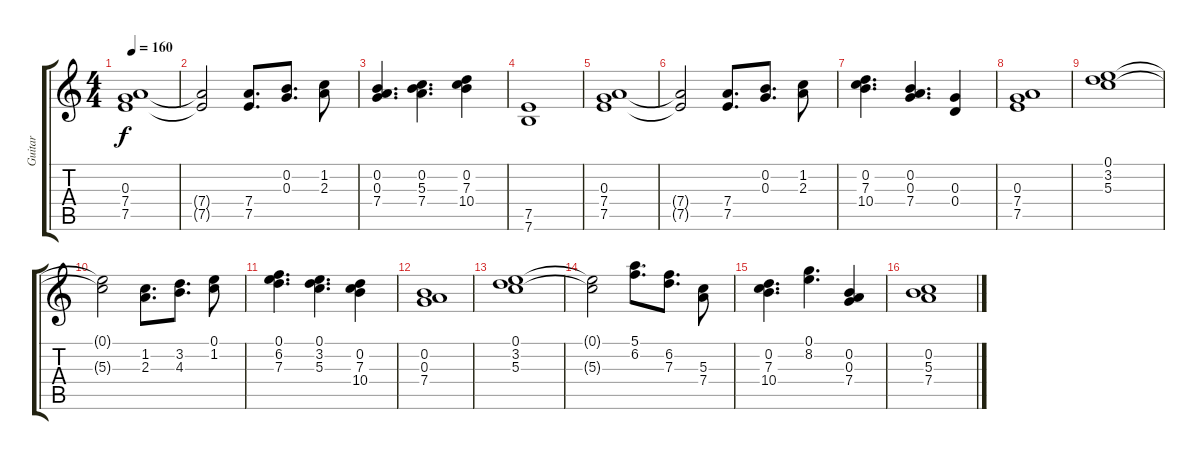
\track ("Guitar " "Guitar ") {instrument overdrivenguitar}
\staff {score tabs}
\tuning (E4 B3 G3 D3 A2 E2) {hide}
\ts (4 4)
\tempo 160
\clef g2
\ks c
(0.3 7.4 7.5).1{dy f volume 15} |
(7.4{t} 7.5{t}).2 (7.4 7.5).8{d} (0.2 0.3).8{d} (1.2 2.3).8 |
(0.2 0.3 7.4).4{d} (0.2 5.3 7.4).4{d} (0.2 7.3 10.4).4 |
(7.5 7.6).1 |
(0.3 7.4 7.5).1{volume 15} |
(7.4{t} 7.5{t}).2 (7.4 7.5).8{d} (0.2 0.3).8{d} (1.2 2.3).8 |
(0.2 7.3 10.4).4{d} (0.2 0.3 7.4).4{d} (0.3 0.4).4 |
(0.3 7.4 7.5).1 |
(0.1 3.2 5.3).1 |
(0.1{t} 5.3{t}).2 (1.2 2.3).8{d} (3.2 4.3).8{d} (0.1 1.2).8 |
(0.1 6.2 7.3).4{d} (0.1 3.2 5.3).4{d} (0.2 7.3 10.4).4 |
(0.2 0.3 7.4).1 |
(0.1 3.2 5.3).1 |
(0.1{t} 5.3{t}).2 (5.1 6.2).8{d} (6.2 7.3).8{d} (5.3 7.4).8 |
(0.2 7.3 10.4).4{d} (0.1 8.2).4{d} (0.2 0.3 7.4).4 |
(0.2 5.3 7.4).1
